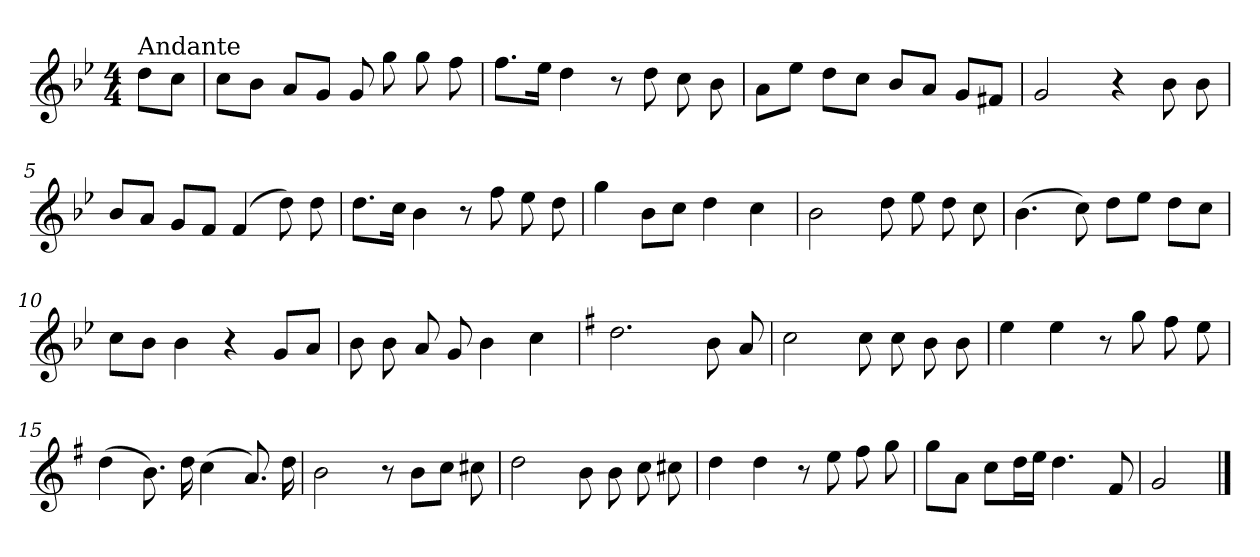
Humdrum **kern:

**kern
*part1
*staff1
*clefG2
*k[b-e-]
*B-:
*M4/4
=
!LO:TX:a:t=Andante
8dd\L
8cc\J
=1
8cc\L
8b-\J
8a/L
8g/J
8g/
8gg\
8gg\
8ff\
=2
8.ff\L
16ee-\Jk
4dd\
8r
8dd\
8cc\
8b-\
=3
8a\L
8ee-\J
8dd\L
8cc\J
8b-/L
8a/J
8g/L
8f#X/J
=4
2g/
4r
8b-\
8b-\
!!LO:LB:g=z
=5
8b-/L
8a/J
8g/L
8f/J
(>4f/
8dd\)
8dd\
=6
8.dd\L
16cc\Jk
4b-\
8r
8ff\
8ee-\
8dd\
=7
4gg\
8b-\L
8cc\J
4dd\
4cc\
=8
2b-\
8dd\
8ee-\
8dd\
8cc\
=9
(>4.b-\
8cc\)
8dd\L
8ee-\J
8dd\L
8cc\J
!!LO:LB:g=z
=10
8cc\L
8b-\J
4b-\
4r
8g/L
8a/J
=11
8b-\
8b-\
8a/
8g/
4b-\
4cc\
=12
*k[f#]
2.dd\
8b\
8a/
=13
2cc\
8cc\
8cc\
8b\
8b\
=14
4ee\
4ee\
8r
8gg\
8ff#\
8ee\
!!LO:LB:g=z
=15
(>4dd\
8.b\)
16dd\
(>4cc\
8.a/)
16dd\
=16
2b\
8r
8b\L
8cc\J
8cc#X\
=17
2dd\
8b\
8b\
8cc\
8cc#X\
=18
4dd\
4dd\
8r
8ee\
8ff#\
8gg\
=19
8gg\L
8a\J
8cc\L
16dd\L
16ee\JJ
4.dd\
8f#/
!!LO:LB:g=z
=20
2g/
==
*-
